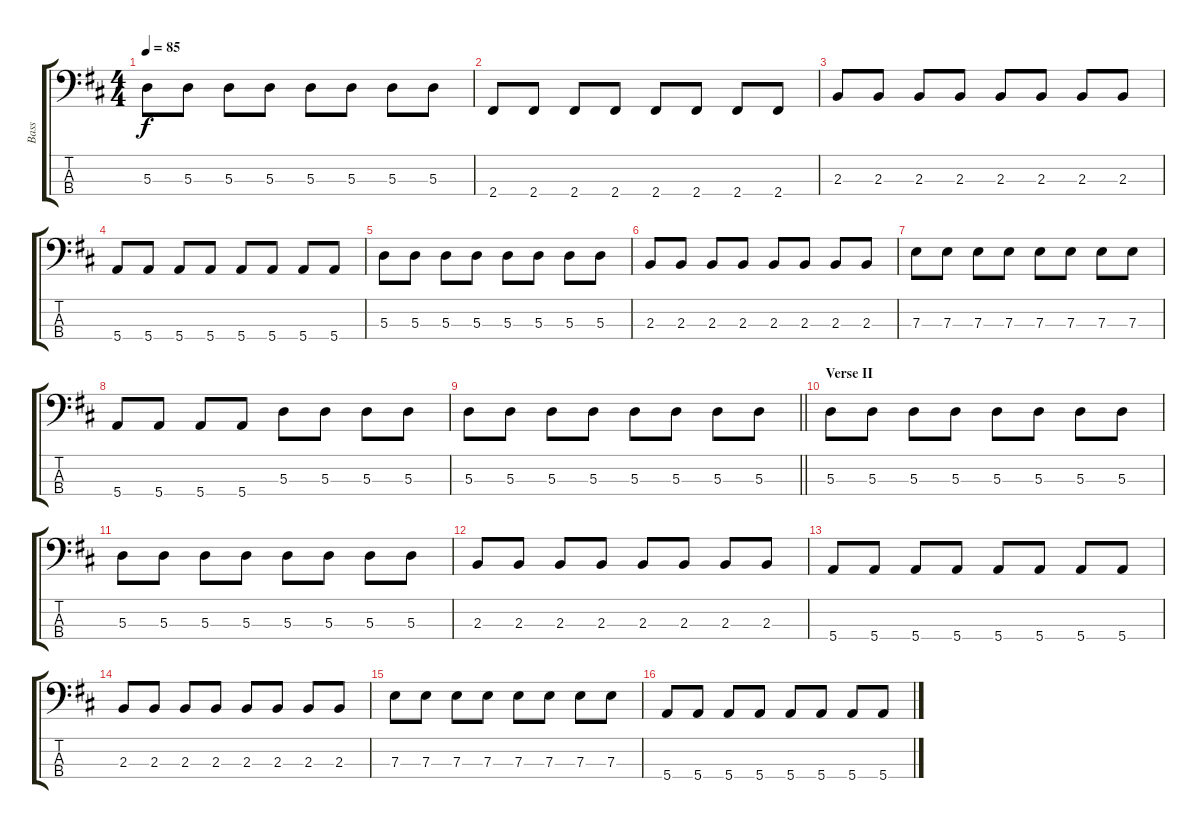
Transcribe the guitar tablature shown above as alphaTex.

\track ("Bass" "Bass") {instrument electricbassfinger}
\staff {score tabs}
\tuning (G2 D2 A1 E1) {hide}
\ts (4 4)
\tempo 85
\clef f4
\ks d
5.3.8{dy f} 5.3.8 5.3.8 5.3.8 5.3.8 5.3.8 5.3.8 5.3.8 |
2.4.8 2.4.8 2.4.8 2.4.8 2.4.8 2.4.8 2.4.8 2.4.8 |
2.3.8 2.3.8 2.3.8 2.3.8 2.3.8 2.3.8 2.3.8 2.3.8 |
5.4.8 5.4.8 5.4.8 5.4.8 5.4.8 5.4.8 5.4.8 5.4.8 |
5.3.8 5.3.8 5.3.8 5.3.8 5.3.8 5.3.8 5.3.8 5.3.8 |
2.3.8 2.3.8 2.3.8 2.3.8 2.3.8 2.3.8 2.3.8 2.3.8 |
7.3.8 7.3.8 7.3.8 7.3.8 7.3.8 7.3.8 7.3.8 7.3.8 |
5.4.8 5.4.8 5.4.8 5.4.8 5.3.8 5.3.8 5.3.8 5.3.8 |
\barLineRight lightlight
5.3.8 5.3.8 5.3.8 5.3.8 5.3.8 5.3.8 5.3.8 5.3.8 |
\section ("" "Verse II")
5.3.8 5.3.8 5.3.8 5.3.8 5.3.8 5.3.8 5.3.8 5.3.8 |
5.3.8 5.3.8 5.3.8 5.3.8 5.3.8 5.3.8 5.3.8 5.3.8 |
2.3.8 2.3.8 2.3.8 2.3.8 2.3.8 2.3.8 2.3.8 2.3.8 |
5.4.8 5.4.8 5.4.8 5.4.8 5.4.8 5.4.8 5.4.8 5.4.8 |
2.3.8 2.3.8 2.3.8 2.3.8 2.3.8 2.3.8 2.3.8 2.3.8 |
7.3.8 7.3.8 7.3.8 7.3.8 7.3.8 7.3.8 7.3.8 7.3.8 |
5.4.8 5.4.8 5.4.8 5.4.8 5.4.8 5.4.8 5.4.8 5.4.8
